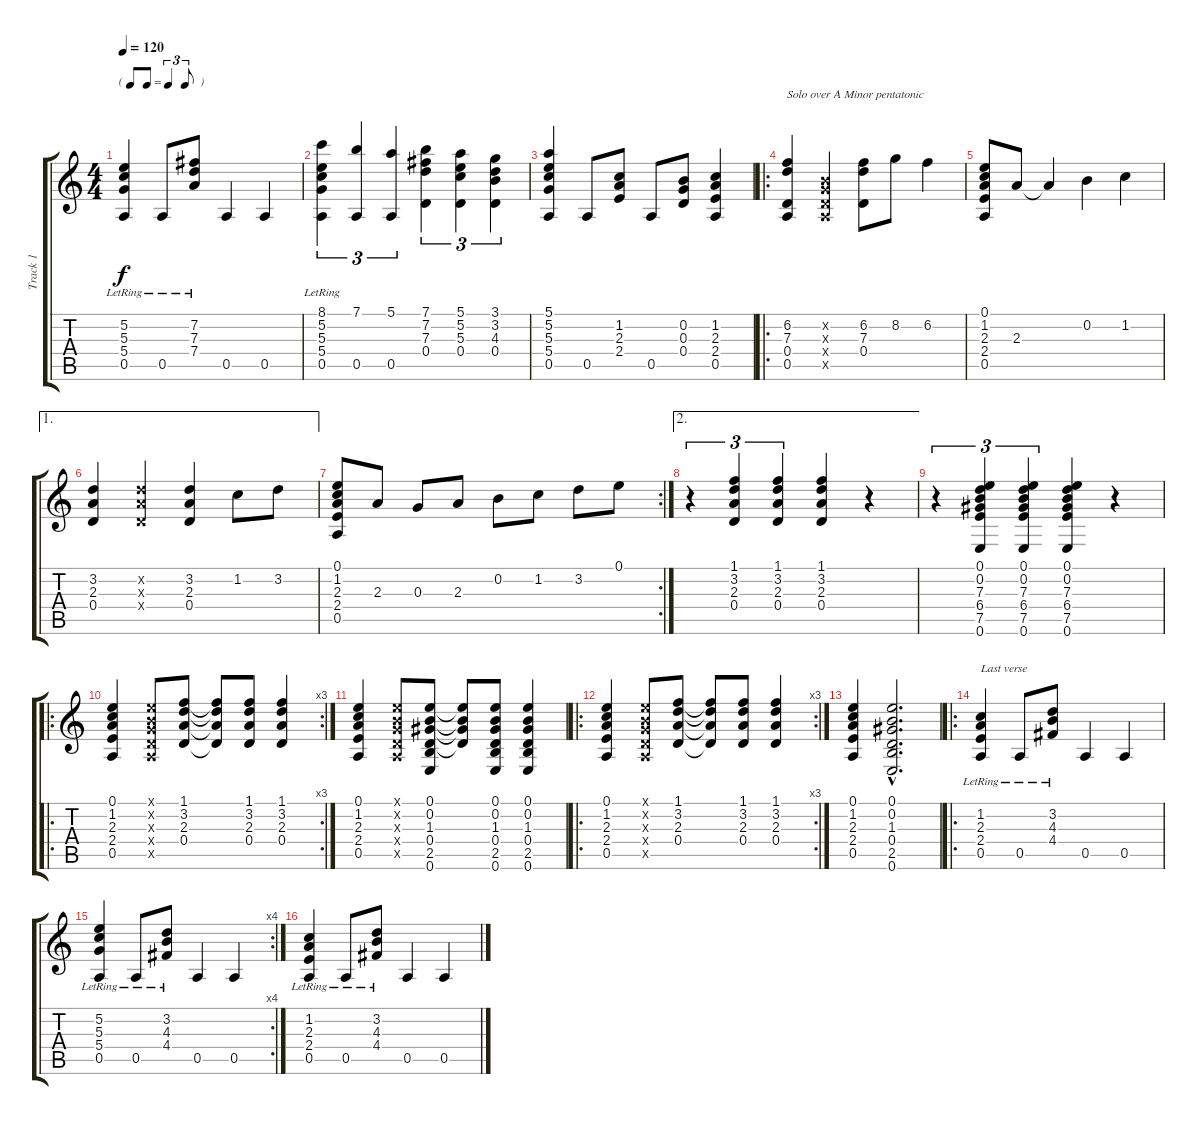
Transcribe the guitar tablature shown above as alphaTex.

\track ("Track 1" "Track 1") {instrument acousticguitarnylon}
\staff {score tabs}
\tuning (E4 B3 G3 D3 A2 E2) {hide}
\ts (4 4)
\tf triplet8th
\tempo 120
\clef g2
\ks c
(5.2{lr} 5.3{lr} 5.4{lr} 0.5).4{dy f} 0.5{lr}.8 (7.2{lr} 7.3{lr} 7.4{lr}).8 0.5.4 0.5.4 |
(8.1 5.2{lr} 5.3{lr} 5.4{lr} 0.5).4{tu (3 2)} (7.1 0.5).4{tu (3 2)} (5.1 0.5).4{tu (3 2)} (7.1 7.2 7.3 0.4).4{tu (3 2)} (5.1 5.2 5.3 0.4).4{tu (3 2)} (3.1 3.2 4.3 0.4).4{tu (3 2)} |
(5.1 5.2 5.3 5.4 0.5).4 0.5.8 (1.2 2.3 2.4).8 0.5.8 (0.2 0.3 0.4).8 (1.2 2.3 2.4 0.5).4 |
\ro
(6.2 7.3 0.4 0.5).4{txt "Solo over A Minor pentatonic"} (0.2{x} 0.3{x} 0.4{x} 0.5{x}).4 (6.2 7.3 0.4).8 8.2.8 6.2.4 |
(0.1 1.2 2.3 2.4 0.5).8 2.3.8 2.3{t}.4 0.2.4 1.2.4 |
\ae 1
(3.2 2.3 0.4).4 (3.2{x} 2.3{x} 0.4{x}).4 (3.2 2.3 0.4).4 1.2.8 3.2.8 |
\rc 2
(0.1 1.2 2.3 2.4 0.5).8 2.3.8 0.3.8 2.3.8 0.2.8 1.2.8 3.2.8 0.1.8 |
\ae 2
r.4{tu (3 2)} (1.1 3.2 2.3 0.4).4{tu (3 2)} (1.1 3.2 2.3 0.4).4{tu (3 2)} (1.1 3.2 2.3 0.4).4 r.4 |
r.4{tu (3 2)} (0.1 0.2 7.3 6.4 7.5 0.6).4{tu (3 2)} (0.1 0.2 7.3 6.4 7.5 0.6).4{tu (3 2)} (0.1 0.2 7.3 6.4 7.5 0.6).4 r.4 |
\ro
\rc 3
(0.1 1.2 2.3 2.4 0.5).4 (0.1{x} 0.2{x} 0.3{x} 0.4{x} 0.5{x}).8 (1.1 3.2 2.3 0.4).8 (1.1{t} 3.2{t} 2.3{t} 0.4{t}).8 (1.1 3.2 2.3 0.4).8 (1.1 3.2 2.3 0.4).4 |
(0.1 1.2 2.3 2.4 0.5).4 (0.1{x} 0.2{x} 0.3{x} 0.4{x} 0.5{x}).8 (0.1 0.2 1.3 0.4 2.5 0.6).8 (0.1{t} 0.2{t} 1.3{t} 0.4{t}).8 (0.1 0.2 1.3 0.4 2.5 0.6).8 (0.1 0.2 1.3 0.4 2.5 0.6).4 |
\ro
\rc 3
(0.1 1.2 2.3 2.4 0.5).4 (0.1{x} 0.2{x} 0.3{x} 0.4{x} 0.5{x}).8 (1.1 3.2 2.3 0.4).8 (1.1{t} 3.2{t} 2.3{t} 0.4{t}).8 (1.1 3.2 2.3 0.4).8 (1.1 3.2 2.3 0.4).4 |
(0.1 1.2 2.3 2.4 0.5).4 (0.1{hac} 0.2{hac} 1.3{hac} 0.4{hac} 2.5{hac} 0.6{hac}).2{d} |
\ro
(1.2{lr} 2.3{lr} 2.4{lr} 0.5).4{txt "Last verse"} 0.5{lr}.8 (3.2{lr} 4.3{lr} 4.4{lr}).8 0.5.4 0.5.4 |
\rc 4
(5.2{lr} 5.3{lr} 5.4{lr} 0.5).4 0.5{lr}.8 (3.2{lr} 4.3{lr} 4.4{lr}).8 0.5.4 0.5.4 |
(1.2{lr} 2.3{lr} 2.4{lr} 0.5).4 0.5{lr}.8 (3.2{lr} 4.3{lr} 4.4{lr}).8 0.5.4 0.5.4
